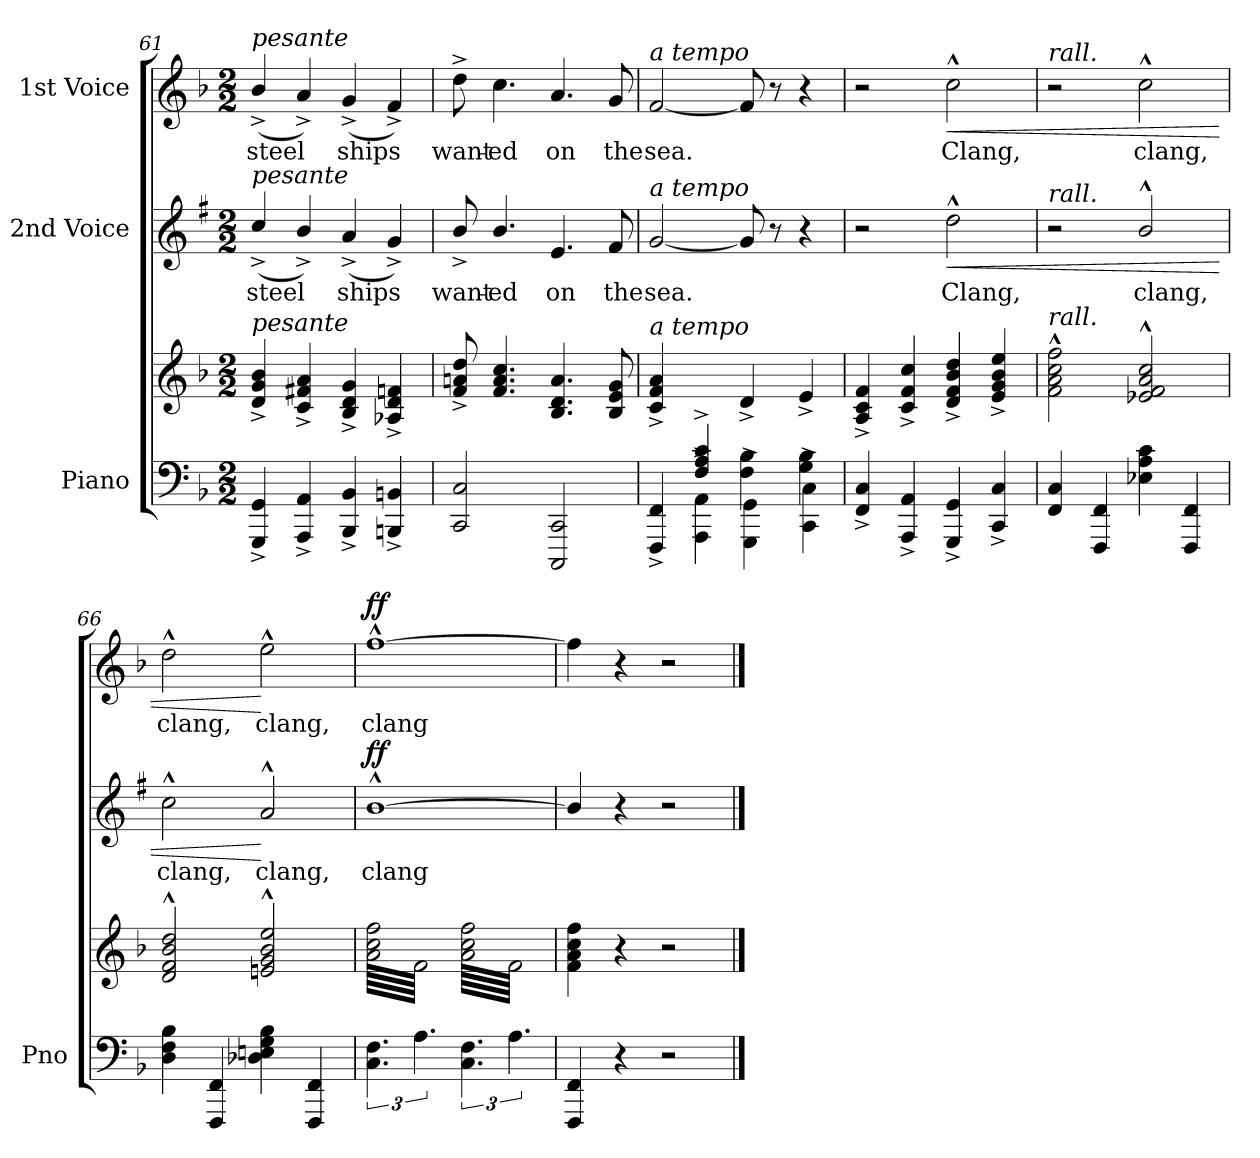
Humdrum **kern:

**kern	**kern	**kern	**text	**dynam	**kern	**text	**dynam
*part3	*part3	*part2	*part2	*part2	*part1	*part1	*part1
*staff4	*staff3	*staff2	*staff2	*staff2	*staff1	*staff1	*staff1
*I"Piano	*	*I"2nd Voice	*	*	*I"1st Voice	*	*
*I'Pno	*	*	*	*	*	*	*
*clefF4	*clefG2	*clefG2	*	*	*clefG2	*	*
*	*	*ITrd1c2	*	*	*	*	*
*k[b-]	*k[b-]	*k[b-]	*	*	*k[b-]	*	*
*M2/2	*M2/2	*M2/2	*	*	*M2/2	*	*
=61	=61	=61	=61	=61	=61	=61	=61
!	!	!	!	!	!LO:TX:i:t=pesante	!	!
!	!	!LO:TX:i:t=pesante	!	!	!	!	!
!	!LO:TX:i:t=pesante	!	!	!	!	!	!
4GGG/^> 4GG/^>	4d/^> 4g/^> 4b-/^>	(<4b-^>/	steel	.	(<4b-^>/	steel	.
4AAA/^> 4AA/^>	4c/^> 4f#X/^> 4a/^>	4a^>/)	.	.	4a^>/)	.	.
4BBB-/^> 4BB-/^>	4B-/^> 4d/^> 4g/^>	(4g^>/	ships	.	(4g^>/	ships	.
4BBBn/^> 4BBn/^>	4A-X/^> 4d/^> 4fn/^>	4f^>/)	.	.	4f^>/)	.	.
=62	=62	=62	=62	=62	=62	=62	=62
2CC/ 2C/	8f/^> 8an/^> 8dd/^>	8a^>/	want-	.	8dd^\	want-	.
.	4.f/ 4.a/ 4.cc/	4.a/	-ed	.	4.cc\	-ed	.
2CCC/ 2CC/	4.B-/ 4.d/ 4.a/	4.d/	on	.	4.a/	on	.
.	8B-/ 8e/ 8g/	8e/	the	.	8g/	the	.
=63	=63	=63	=63	=63	=63	=63	=63
*^	*	*	*	*	*	*	*
*	*^	*	*	*	*	*	*	*
!	!	!	!	!	!	!	!LO:TX:i:t=a tempo	!	!
!	!	!	!	!LO:TX:i:t=a tempo	!	!	!	!	!
!	!	!	!LO:TX:i:t=a tempo	!	!	!	!	!	!
4ryy	2ryy	4FFF/^ 4FF/^	4c/^> 4f/^> 4a/^>	[2f/	sea.	.	[2f/	sea.	.
4F/^> 4A/^> 4c/^>	.	4AAA\^< 4AA\^<	4ryy	.	.	.	.	.	.
2ryy	4F\ 4B-\	4GGG\^< 4GG\^<	4d^/	8f/]	.	.	8f/]	.	.
.	.	.	.	8r	.	.	8r	.	.
.	4G\ 4B-\	4CC\^< 4C\^<	4e^/	4r	.	.	4r	.	.
*v	*v	*v	*	*	*	*	*	*	*
=64	=64	=64	=64	=64	=64	=64	=64
4FF/^< 4C/^<	4A/^> 4c/^> 4f/^>	2r	.	.	2r	.	.
4AAA/^< 4AA/^<	4c/^> 4f/^> 4cc/^>	.	.	.	.	.	.
!	!	!	!	!LO:HP:b	!	!	!LO:HP:b
4GGG/^< 4GG/^<	4d/^> 4f/^> 4b-/^> 4dd/^>	2cc^^\	Clang,	<	2cc^^\	Clang,	<
4CC/^< 4C/^<	4e/^> 4g/^> 4b-/^> 4ee/^>	.	.	.	.	.	.
=65	=65	=65	=65	=65	=65	=65	=65
!	!	!	!	!	!LO:TX:i:t=rall.	!	!
!	!	!LO:TX:i:t=rall.	!	!	!	!	!
!	!LO:TX:i:t=rall.	!	!	!	!	!	!
4FF/ 4C/	2f\^^ 2a\^^ 2cc\^^ 2ff\^^	2r	.	.	2r	.	.
4FFF/ 4FF/	.	.	.	.	.	.	.
4E-X\ 4A\ 4c\	2e-X/^^ 2f/^^ 2a/^^ 2cc/^^	2a^^/	clang,	.	2cc^^\	clang,	.
4FFF/ 4FF/	.	.	.	.	.	.	.
=66	=66	=66	=66	=66	=66	=66	=66
4D\ 4F\ 4B-\	2d/^^ 2f/^^ 2b-/^^ 2dd/^^	2b-^^\	clang,	.	2dd^^\	clang,	.
4FFF/ 4FF/	.	.	.	.	.	.	.
4D-X\ 4En\ 4G\ 4B-\	2en/^^ 2g/^^ 2b-/^^ 2ee/^^	2g^^/	clang,	[	2ee^^\	clang,	[
4FFF/ 4FF/	.	.	.	.	.	.	.
=67	=67	=67	=67	=67	=67	=67	=67
!	!	!	!	!LO:DY:a	!	!	!LO:DY:a
*	*tremolo	*	*	*	*	*	*
6.C\ 6.F\	(64a\ 64cc\ 64ff\LLLL	[1a^^	clang	ff	[1ff^^	clang	ff
.	64f\	.	.	.	.	.	.
.	64a\ 64cc\ 64ff\	.	.	.	.	.	.
.	64f\	.	.	.	.	.	.
.	64a\ 64cc\ 64ff\	.	.	.	.	.	.
.	64f\	.	.	.	.	.	.
.	64a\ 64cc\ 64ff\	.	.	.	.	.	.
.	64f\	.	.	.	.	.	.
.	64a\ 64cc\ 64ff\	.	.	.	.	.	.
.	64f\	.	.	.	.	.	.
.	64a\ 64cc\ 64ff\	.	.	.	.	.	.
.	64f\	.	.	.	.	.	.
.	64a\ 64cc\ 64ff\	.	.	.	.	.	.
.	64f\	.	.	.	.	.	.
.	64a\ 64cc\ 64ff\	.	.	.	.	.	.
.	64f\	.	.	.	.	.	.
6.A\	64a\ 64cc\ 64ff\	.	.	.	.	.	.
.	64f\	.	.	.	.	.	.
.	64a\ 64cc\ 64ff\	.	.	.	.	.	.
.	64f\	.	.	.	.	.	.
.	64a\ 64cc\ 64ff\	.	.	.	.	.	.
.	64f\	.	.	.	.	.	.
.	64a\ 64cc\ 64ff\	.	.	.	.	.	.
.	64f\	.	.	.	.	.	.
.	64a\ 64cc\ 64ff\	.	.	.	.	.	.
.	64f\	.	.	.	.	.	.
.	64a\ 64cc\ 64ff\	.	.	.	.	.	.
.	64f\	.	.	.	.	.	.
.	64a\ 64cc\ 64ff\	.	.	.	.	.	.
.	64f\	.	.	.	.	.	.
.	64a\ 64cc\ 64ff\	.	.	.	.	.	.
.	64f\JJJJ	.	.	.	.	.	.
6.C\ 6.F\	64a\ 64cc\ 64ff\LLLL	.	.	.	.	.	.
.	64f\)	.	.	.	.	.	.
.	64a\ 64cc\ 64ff\	.	.	.	.	.	.
.	64f\)	.	.	.	.	.	.
.	64a\ 64cc\ 64ff\	.	.	.	.	.	.
.	64f\)	.	.	.	.	.	.
.	64a\ 64cc\ 64ff\	.	.	.	.	.	.
.	64f\)	.	.	.	.	.	.
.	64a\ 64cc\ 64ff\	.	.	.	.	.	.
.	64f\)	.	.	.	.	.	.
.	64a\ 64cc\ 64ff\	.	.	.	.	.	.
.	64f\)	.	.	.	.	.	.
.	64a\ 64cc\ 64ff\	.	.	.	.	.	.
.	64f\)	.	.	.	.	.	.
.	64a\ 64cc\ 64ff\	.	.	.	.	.	.
.	64f\)	.	.	.	.	.	.
6.A\	64a\ 64cc\ 64ff\	.	.	.	.	.	.
.	64f\)	.	.	.	.	.	.
.	64a\ 64cc\ 64ff\	.	.	.	.	.	.
.	64f\)	.	.	.	.	.	.
.	64a\ 64cc\ 64ff\	.	.	.	.	.	.
.	64f\)	.	.	.	.	.	.
.	64a\ 64cc\ 64ff\	.	.	.	.	.	.
.	64f\)	.	.	.	.	.	.
.	64a\ 64cc\ 64ff\	.	.	.	.	.	.
.	64f\)	.	.	.	.	.	.
.	64a\ 64cc\ 64ff\	.	.	.	.	.	.
.	64f\)	.	.	.	.	.	.
.	64a\ 64cc\ 64ff\	.	.	.	.	.	.
.	64f\)	.	.	.	.	.	.
.	64a\ 64cc\ 64ff\	.	.	.	.	.	.
.	64f\)JJJJ	.	.	.	.	.	.
*	*Xtremolo	*	*	*	*	*	*
=68	=68	=68	=68	=68	=68	=68	=68
4FFF/ 4FF/	4f\ 4a\ 4cc\ 4ff\	4a/]	.	.	4ff\]	.	.
.	.	.	.	.	.	.	.
.	.	.	.	.	.	.	.
.	.	.	.	.	.	.	.
.	.	.	.	.	.	.	.
.	.	.	.	.	.	.	.
.	.	.	.	.	.	.	.
.	.	.	.	.	.	.	.
.	.	.	.	.	.	.	.
.	.	.	.	.	.	.	.
.	.	.	.	.	.	.	.
.	.	.	.	.	.	.	.
.	.	.	.	.	.	.	.
.	.	.	.	.	.	.	.
.	.	.	.	.	.	.	.
.	.	.	.	.	.	.	.
4r	4r	4r	.	.	4r	.	.
2r	2r	2r	.	.	2r	.	.
==	==	==	==	==	==	==	==
*-	*-	*-	*-	*-	*-	*-	*-
